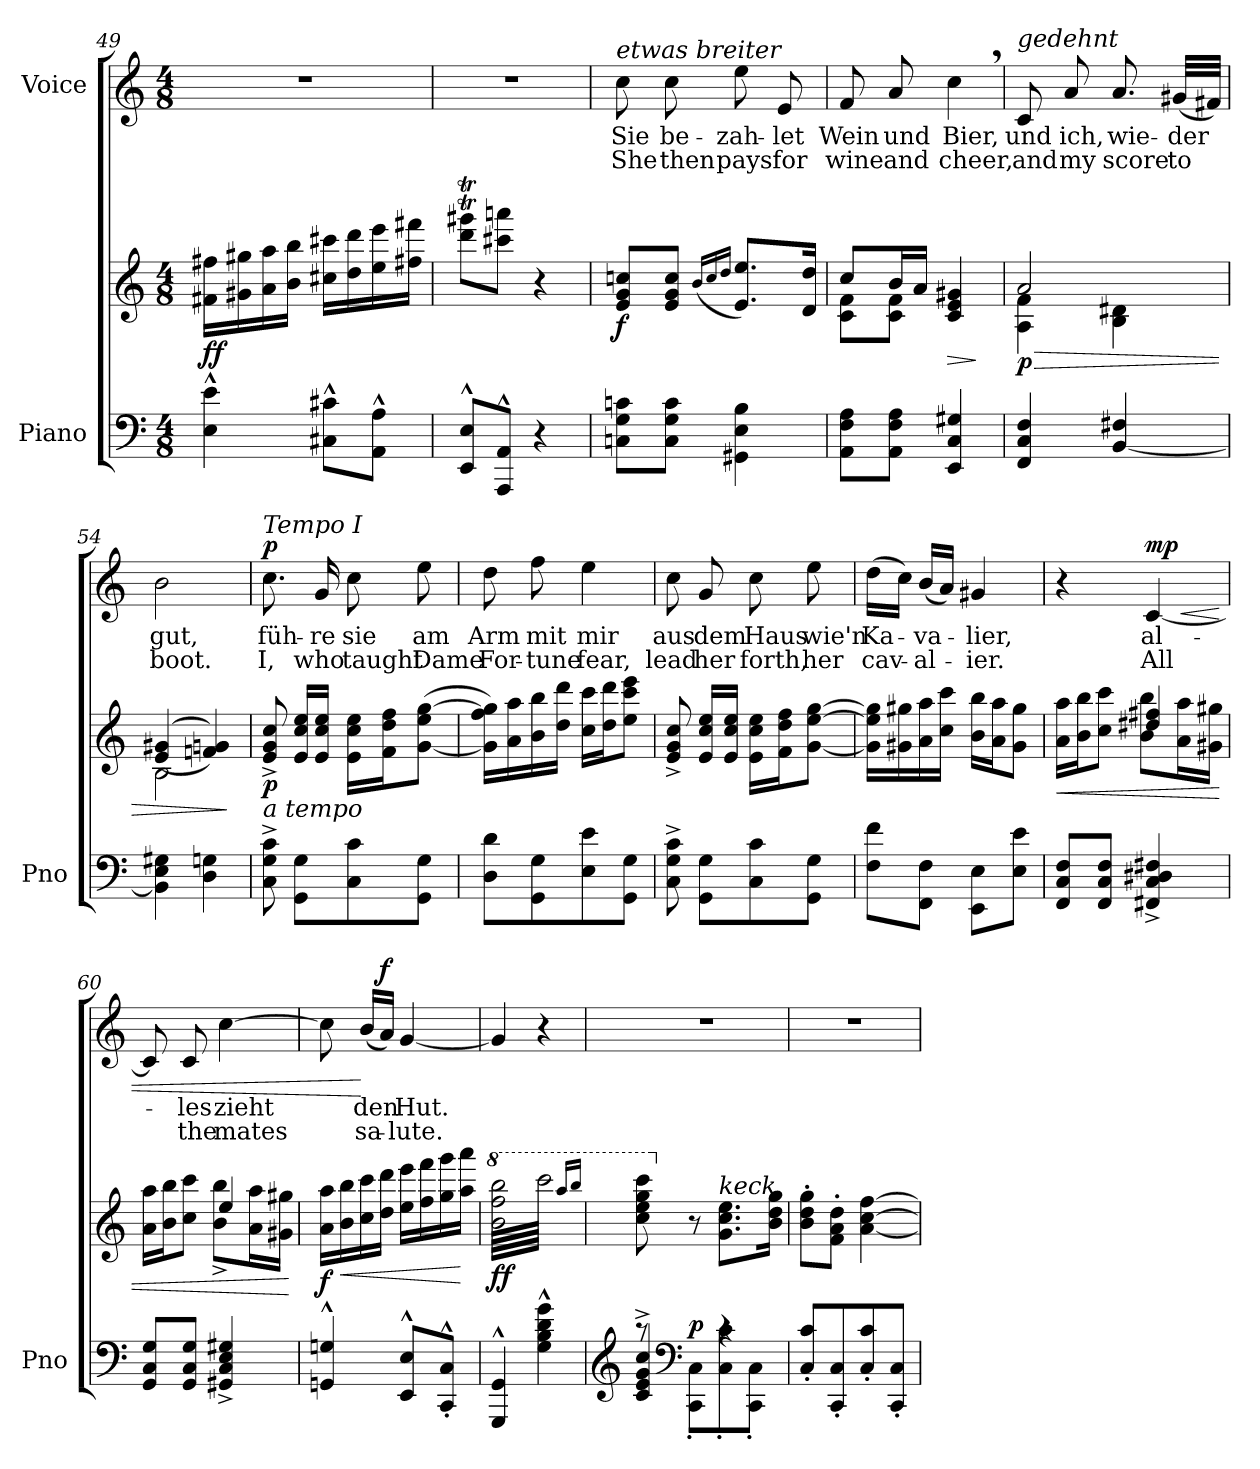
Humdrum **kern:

**kern	**kern	**dynam	**kern	**text	**text	**dynam
*part2	*part2	*part2	*part1	*part1	*part1	*part1
*staff3	*staff2	*staff2/3	*staff1	*staff1	*staff1	*staff1
*I"Piano	*	*	*I"Voice	*	*	*
*I'Pno	*	*	*	*	*	*
!!LO:PB:g=z
*clefF4	*clefG2	*	*clefG2	*	*	*
*k[]	*k[]	*	*k[]	*	*	*
*M4/8	*M4/8	*	*M4/8	*	*	*
=49	=49	=49	=49	=49	=49	=49
!	!	!LO:DY:b	!	!	!	!
4E\^^ 4e\^^	16f#X\ 16ff#X\LL	ff	2r	.	.	.
.	16g#X\ 16gg#X\	.	.	.	.	.
.	16a\ 16aa\	.	.	.	.	.
.	16b\ 16bb\JJ	.	.	.	.	.
8C#X\^^ 8c#X\^^L	16cc#X\ 16ccc#X\LL	.	.	.	.	.
.	16dd\ 16ddd\	.	.	.	.	.
8AA\^^ 8A\^^J	16ee\ 16eee\	.	.	.	.	.
.	16ff#X\ 16fff#X\JJ	.	.	.	.	.
=50	=50	=50	=50	=50	=50	=50
8EE/^^ 8E/^^L	8ddd\T 8ggg#X\TL	.	2r	.	.	.
8AAA/^^ 8AA/^^J	8ccc#X\ 8aaa\J	.	.	.	.	.
4r	4r	.	.	.	.	.
=51	=51	=51	=51	=51	=51	=51
!	!	!	!LO:TX:a:i:t=etwas breiter	!	!	!
!	!	!LO:DY:b	!	!LO:LY:b	!LO:LY:b	!
8Cn\ 8G\ 8cn\L	8e/ 8g/ 8ccn/L	f	8cc\	Sie	She	.
!	!	!	!	!LO:LY:b	!LO:LY:b	!
8C\ 8G\ 8c\J	8e/ 8g/ 8cc/J	.	8cc\	be-	then	.
.	(>16qb/LL	.	.	.	.	.
.	16qcc/	.	.	.	.	.
.	16qdd/JJ	.	.	.	.	.
!	!	!	!	!LO:LY:b	!LO:LY:b	!
4GG#X\ 4E\ 4B\	8.e/ 8.ee/L)	.	8ee\	-zah-	pays	.
!	!	!	!	!LO:LY:b	!LO:LY:b	!
.	.	.	8e/	-let	for	.
.	16d/ 16dd/Jk	.	.	.	.	.
=52	=52	=52	=52	=52	=52	=52
*	*	*	*MM65	*	*	*
*	*^	*	*	*	*	*
!	!	!	!	!	!LO:LY:b	!LO:LY:b	!
8AA\ 8F\ 8A\L	8cc/L	8c\ 8f\L	.	8f/	Wein	wine	.
!	!	!	!	!	!LO:LY:b	!LO:LY:b	!
8AA\ 8F\ 8A\J	16b/L	8c\ 8f\J	.	8a/	und	and	.
.	16a/JJ	.	.	.	.	.	.
!	!	!	!LO:HP:b	!	!LO:LY:b	!LO:LY:b	!
4EE/ 4C/ 4G#X/	4c/ 4e/ 4g#X/	4ryy	>	4cc,\	Bier,	cheer,	.
*	*v	*v	*	*	*	*	*
.	.	]	.	.	.	.
=53	=53	=53	=53	=53	=53	=53
!	!	!	!LO:TX:a:i:t=gedehnt	!	!	!
!	!	!LO:HP:b	!	!LO:LY:b	!LO:LY:b	!
*	*^	*	*	*	*	*
!	!	!	!LO:DY:n=1:b	!	!	!	!
4FF/ 4C/ 4F/	2a/	4A\ 4f\	> p	8c/	und	and	.
!	!	!	!	!	!LO:LY:b	!LO:LY:b	!
.	.	.	.	8a/	ich,	my	.
!	!	!	!	!	!LO:LY:b	!LO:LY:b	!
[4BB/ 4F#X/	.	4B\ 4d#X\	.	8.a/	wie-	score	.
!	!	!	!	!	!LO:LY:b	!LO:LY:b	!
.	.	.	.	(32g#X/LLL	-der	to	.
.	.	.	.	32f#X/JJJ)	.	.	.
!!LO:LB:g=z
=54	=54	=54	=54	=54	=54	=54	=54
*	*	*	*	*MM55	*	*	*
!	!	!	!	!	!LO:LY:b	!LO:LY:b	!
4BB\] 4E\ 4G#X\	((4e/ 4g#X/	2B\	.	2b\	gut,	boot.	.
4D\ 4Gn\	4fn/ 4gn/))	.	.	.	.	.	.
*	*v	*v	*	*	*	*	*
.	.	]	.	.	.	.
=55	=55	=55	=55	=55	=55	=55
!	!	!	!LO:TX:a:i:t=Tempo I	!	!	!
!LO:TX:a:i:t=a tempo	!	!	!	!	!	!
!	!	!LO:DY:b	!	!LO:LY:b	!LO:LY:b	!LO:DY:a
8C\^ 8G\^ 8c\^	8e/^ 8g/^ 8cc/^	p	8.cc\	füh-	I,	p
8GG\ 8G\L	16e/ 16cc/ 16ee/LL	.	.	.	.	.
!	!	!	!	!LO:LY:b	!LO:LY:b	!
.	16e/ 16cc/ 16ee/JJ	.	16g/	-re	who	.
!	!	!	!	!LO:LY:b	!LO:LY:b	!
8C\ 8c\	16e\ 16cc\ 16ee\LL	.	8cc\	sie	taught	.
.	16f\ 16dd\ 16ff\J	.	.	.	.	.
!	!	!	!	!LO:LY:b	!LO:LY:b	!
8GG\ 8G\J	([8g\ 8ee\ [8gg\J	.	8ee\	am	Dame	.
=56	=56	=56	=56	=56	=56	=56
!	!	!	!	!LO:LY:b	!LO:LY:b	!
8D\ 8d\L	16g\] 16ff\ 16gg\]LL)	.	8dd\	Arm	For-	.
.	16a\ 16aa\	.	.	.	.	.
!	!	!	!	!LO:LY:b	!LO:LY:b	!
8GG\ 8G\	16b\ 16bb\	.	8ff\	mit	-tune	.
.	16dd\ 16ddd\JJ	.	.	.	.	.
!	!	!	!	!LO:LY:b	!LO:LY:b	!
8E\ 8e\	16cc\ 16ccc\LL	.	4ee\	mir	fear,	.
.	16dd\ 16ddd\J	.	.	.	.	.
8GG\ 8G\J	8ee\ 8ccc\ 8eee\J	.	.	.	.	.
=57	=57	=57	=57	=57	=57	=57
!	!	!	!	!LO:LY:b	!LO:LY:b	!
8C\^ 8G\^ 8c\^	8e/^ 8g/^ 8cc/^	.	8cc\	aus	lead	.
!	!	!	!	!LO:LY:b	!LO:LY:b	!
8GG\ 8G\L	16e/ 16cc/ 16ee/LL	.	8g/	dem	her	.
.	16e/ 16cc/ 16ee/JJ	.	.	.	.	.
!	!	!	!	!LO:LY:b	!LO:LY:b	!
8C\ 8c\	16e\ 16cc\ 16ee\LL	.	8cc\	Haus	forth,	.
.	16f\ 16dd\ 16ff\J	.	.	.	.	.
!	!	!	!	!LO:LY:b	!LO:LY:b	!
8GG\ 8G\J	[8g\ [8ee\ [8gg\J	.	8ee\	wie'n	her	.
=58	=58	=58	=58	=58	=58	=58
!	!	!	!	!LO:LY:b	!LO:LY:b	!
8F\ 8f\L	16g\] 16ee\] 16gg\]LL	.	(16dd\LL	Ka-	cav-	.
.	16g#X\ 16gg#X\	.	16cc\JJ)	.	.	.
!	!	!	!	!LO:LY:b	!LO:LY:b	!
8FF\ 8F\J	16a\ 16aa\	.	(16b/LL	-va-	-al-	.
.	16cc\ 16ccc\JJ	.	16a/JJ)	.	.	.
!	!	!	!	!LO:LY:b	!LO:LY:b	!
8EE\ 8E\L	16b\ 16bb\LL	.	4g#X/	-lier,	-ier.	.
.	16a\ 16aa\J	.	.	.	.	.
8E\ 8e\J	8g#\ 8gg#\J	.	.	.	.	.
!!LO:LB:g=z
=59	=59	=59	=59	=59	=59	=59
!	!	!LO:HP:b	!	!	!	!
*	*^	*	*	*	*	*
8FF/ 8C/ 8F/L	4raayy	16a\ 16aa\LL	<	4r	.	.	.
.	.	16b\ 16bb\J	.	.	.	.	.
8FF/ 8C/ 8F/J	.	8cc\ 8ccc\J	.	.	.	.	.
!	!	!	!	!	!LO:LY:b	!LO:LY:b	!LO:HP:b
!	!	!	!	!	!	!	!LO:DY:n=1:a
4FF#X/^ 4C/^ 4D#X/^ 4F#X/^	4dd#X/ 4ff#X/	8b\ 8bb\L	.	[4c/	al-	All	< mp
.	.	16a\ 16aa\L	.	.	.	.	.
.	.	16g#X\ 16gg#X\JJ	.	.	.	.	.
=60	=60	=60	=60	=60	=60	=60	=60
8GG/ 8C/ 8G/L	4raayy	16a\ 16aa\LL	.	8c/]	.	.	.
.	.	16b\ 16bb\J	.	.	.	.	.
!	!	!	!	!	!LO:LY:b	!LO:LY:b	!
8GG/ 8C/ 8G/J	.	8cc\ 8ccc\J	.	8c/	-les	the	.
!	!	!	!	!	!LO:LY:b	!LO:LY:b	!
4GG#X/^ 4C/^ 4E/^ 4G#X/^	4ee/	8b\^ 8bb\^L	.	[4cc\	zieht	mates	.
.	.	16a\ 16aa\L	.	.	.	.	.
.	.	16g#X\ 16gg#X\JJ	.	.	.	.	.
*	*v	*v	*	*	*	*	*
.	.	[	.	.	.	.
=61	=61	=61	=61	=61	=61	=61
!	!	!LO:DY:b	!	!	!	!
4GGn/^^ 4Gn/^^	16a\ 16aa\LL	f	8cc\]	.	.	.
!	!	!LO:HP:b	!	!	!	!
.	16b\ 16bb\	<	.	.	.	.
!	!	!	!	!LO:LY:b	!LO:LY:b	!
.	16cc\ 16ccc\	.	(16b/LL	den	sa-	[
!	!	!	!	!	!	!LO:DY:a
.	16dd\ 16ddd\JJ	.	16a/JJ)	.	.	f
!	!	!	!	!LO:LY:b	!LO:LY:b	!
8EE/^^ 8E/^^L	16ee\ 16eee\LL	.	[4g/	Hut.	-lute.	.
.	16ff\ 16fff\	.	.	.	.	.
8CC/^^' 8C/^^'J	16gg\ 16ggg\	.	.	.	.	.
.	16aa\ 16aaa\JJ	[	.	.	.	.
=62	=62	=62	=62	=62	=62	=62
*	*8va	*	*	*	*	*
!	!	!LO:DY:b	!	!	!	!
*	*tremolo	*	*	*	*	*
4GGG/^^ 4GG/^^	64bb\ 64fff\ 64bbb\LLLL	ff	4g/]	.	.	.
.	64cccc\	.	.	.	.	.
.	64bb\ 64fff\ 64bbb\	.	.	.	.	.
.	64cccc\	.	.	.	.	.
.	64bb\ 64fff\ 64bbb\	.	.	.	.	.
.	64cccc\	.	.	.	.	.
.	64bb\ 64fff\ 64bbb\	.	.	.	.	.
.	64cccc\	.	.	.	.	.
.	64bb\ 64fff\ 64bbb\	.	.	.	.	.
.	64cccc\	.	.	.	.	.
.	64bb\ 64fff\ 64bbb\	.	.	.	.	.
.	64cccc\	.	.	.	.	.
.	64bb\ 64fff\ 64bbb\	.	.	.	.	.
.	64cccc\	.	.	.	.	.
.	64bb\ 64fff\ 64bbb\	.	.	.	.	.
.	64cccc\	.	.	.	.	.
4G\^^ 4B\^^ 4d\^^ 4g\^^	64bb\ 64fff\ 64bbb\	.	4r	.	.	.
.	64cccc\	.	.	.	.	.
.	64bb\ 64fff\ 64bbb\	.	.	.	.	.
.	64cccc\	.	.	.	.	.
.	64bb\ 64fff\ 64bbb\	.	.	.	.	.
.	64cccc\	.	.	.	.	.
.	64bb\ 64fff\ 64bbb\	.	.	.	.	.
.	64cccc\	.	.	.	.	.
.	64bb\ 64fff\ 64bbb\	.	.	.	.	.
.	64cccc\	.	.	.	.	.
.	64bb\ 64fff\ 64bbb\	.	.	.	.	.
.	64cccc\	.	.	.	.	.
.	64bb\ 64fff\ 64bbb\	.	.	.	.	.
.	64cccc\	.	.	.	.	.
.	64bb\ 64fff\ 64bbb\	.	.	.	.	.
.	64cccc\JJJJ	.	.	.	.	.
*	*Xtremolo	*	*	*	*	*
.	16qaaa/LL	.	.	.	.	.
.	16qbbb/JJ	.	.	.	.	.
=63	=63	=63	=63	=63	=63	=63
*clefG2	*	*	*	*	*	*
*^	*	*	*	*	*	*
4c/^ 4e/^ 4g/^ 4cc/^	8raa	8ccc\ 8eee\ 8ggg\ 8cccc\	.	2r	.	.	.
.	.	.	.	.	.	.	.
.	.	.	.	.	.	.	.
.	.	.	.	.	.	.	.
.	.	.	.	.	.	.	.
.	.	.	.	.	.	.	.
.	.	.	.	.	.	.	.
.	.	.	.	.	.	.	.
*clefF4	*	*	*	*	*	*	*
*	*	*X8va	*	*	*	*	*
!	!	!	!LO:DY:a=2	!	!	!	!
.	8CC\' 8C\'L	8r	p	.	.	.	.
.	.	.	.	.	.	.	.
.	.	.	.	.	.	.	.
.	.	.	.	.	.	.	.
.	.	.	.	.	.	.	.
.	.	.	.	.	.	.	.
.	.	.	.	.	.	.	.
.	.	.	.	.	.	.	.
!	!	!LO:TX:a:i:t=keck	!	!	!	!	!
4rc	8C\' 8c\'	8.g\ 8.cc\ 8.ee\L	.	.	.	.	.
.	8CC\' 8C\'J	.	.	.	.	.	.
.	.	16b\ 16dd\ 16gg\Jk	.	.	.	.	.
*v	*v	*	*	*	*	*	*
=64	=64	=64	=64	=64	=64	=64
8C/' 8c/'L	8b\' 8dd\' 8gg\'L	.	2r	.	.	.
8CC/' 8C/'	8f\' 8a\' 8dd\'J	.	.	.	.	.
8C/' 8c/'	[4a\ [4cc\ [4ff\	.	.	.	.	.
8CC/' 8C/'J	.	.	.	.	.	.
=	=	=	=	=	=	=
*-	*-	*-	*-	*-	*-	*-
